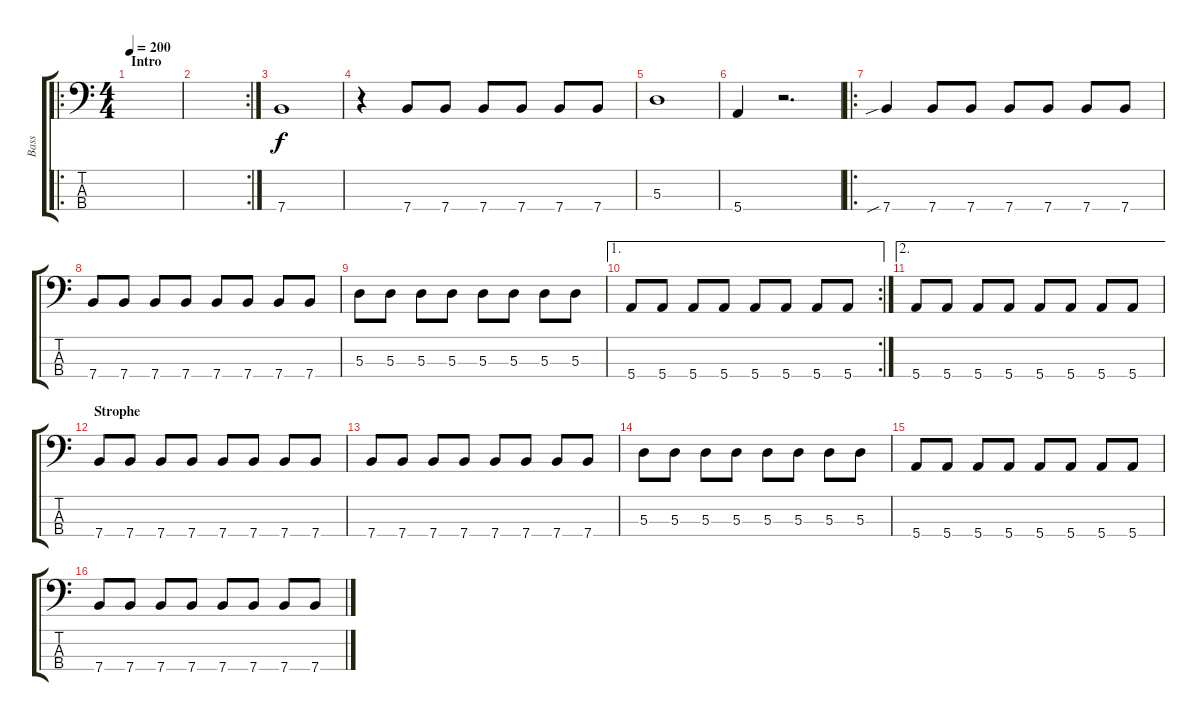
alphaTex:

\track ("Bass" "Bass") {instrument electricbassfinger}
\staff {score tabs}
\tuning (G2 D2 A1 E1) {hide}
\ro
\ts (4 4)
\section ("" "Intro")
\tempo 200
\clef f4
\ks c
|
\rc 2
|
7.4.1 |
r.4 7.4.8 7.4.8 7.4.8 7.4.8 7.4.8 7.4.8 |
5.3.1 |
5.4.4 r.2{d} |
\ro
7.4{sib}.4 7.4.8 7.4.8 7.4.8 7.4.8 7.4.8 7.4.8 |
7.4.8 7.4.8 7.4.8 7.4.8 7.4.8 7.4.8 7.4.8 7.4.8 |
5.3.8 5.3.8 5.3.8 5.3.8 5.3.8 5.3.8 5.3.8 5.3.8 |
\ae 1
\rc 2
5.4.8 5.4.8 5.4.8 5.4.8 5.4.8 5.4.8 5.4.8 5.4.8 |
\ae 2
5.4.8 5.4.8 5.4.8 5.4.8 5.4.8 5.4.8 5.4.8 5.4.8 |
\section ("" "Strophe")
7.4.8 7.4.8 7.4.8 7.4.8 7.4.8 7.4.8 7.4.8 7.4.8 |
7.4.8 7.4.8 7.4.8 7.4.8 7.4.8 7.4.8 7.4.8 7.4.8 |
5.3.8 5.3.8 5.3.8 5.3.8 5.3.8 5.3.8 5.3.8 5.3.8 |
5.4.8 5.4.8 5.4.8 5.4.8 5.4.8 5.4.8 5.4.8 5.4.8 |
7.4.8 7.4.8 7.4.8 7.4.8 7.4.8 7.4.8 7.4.8 7.4.8
